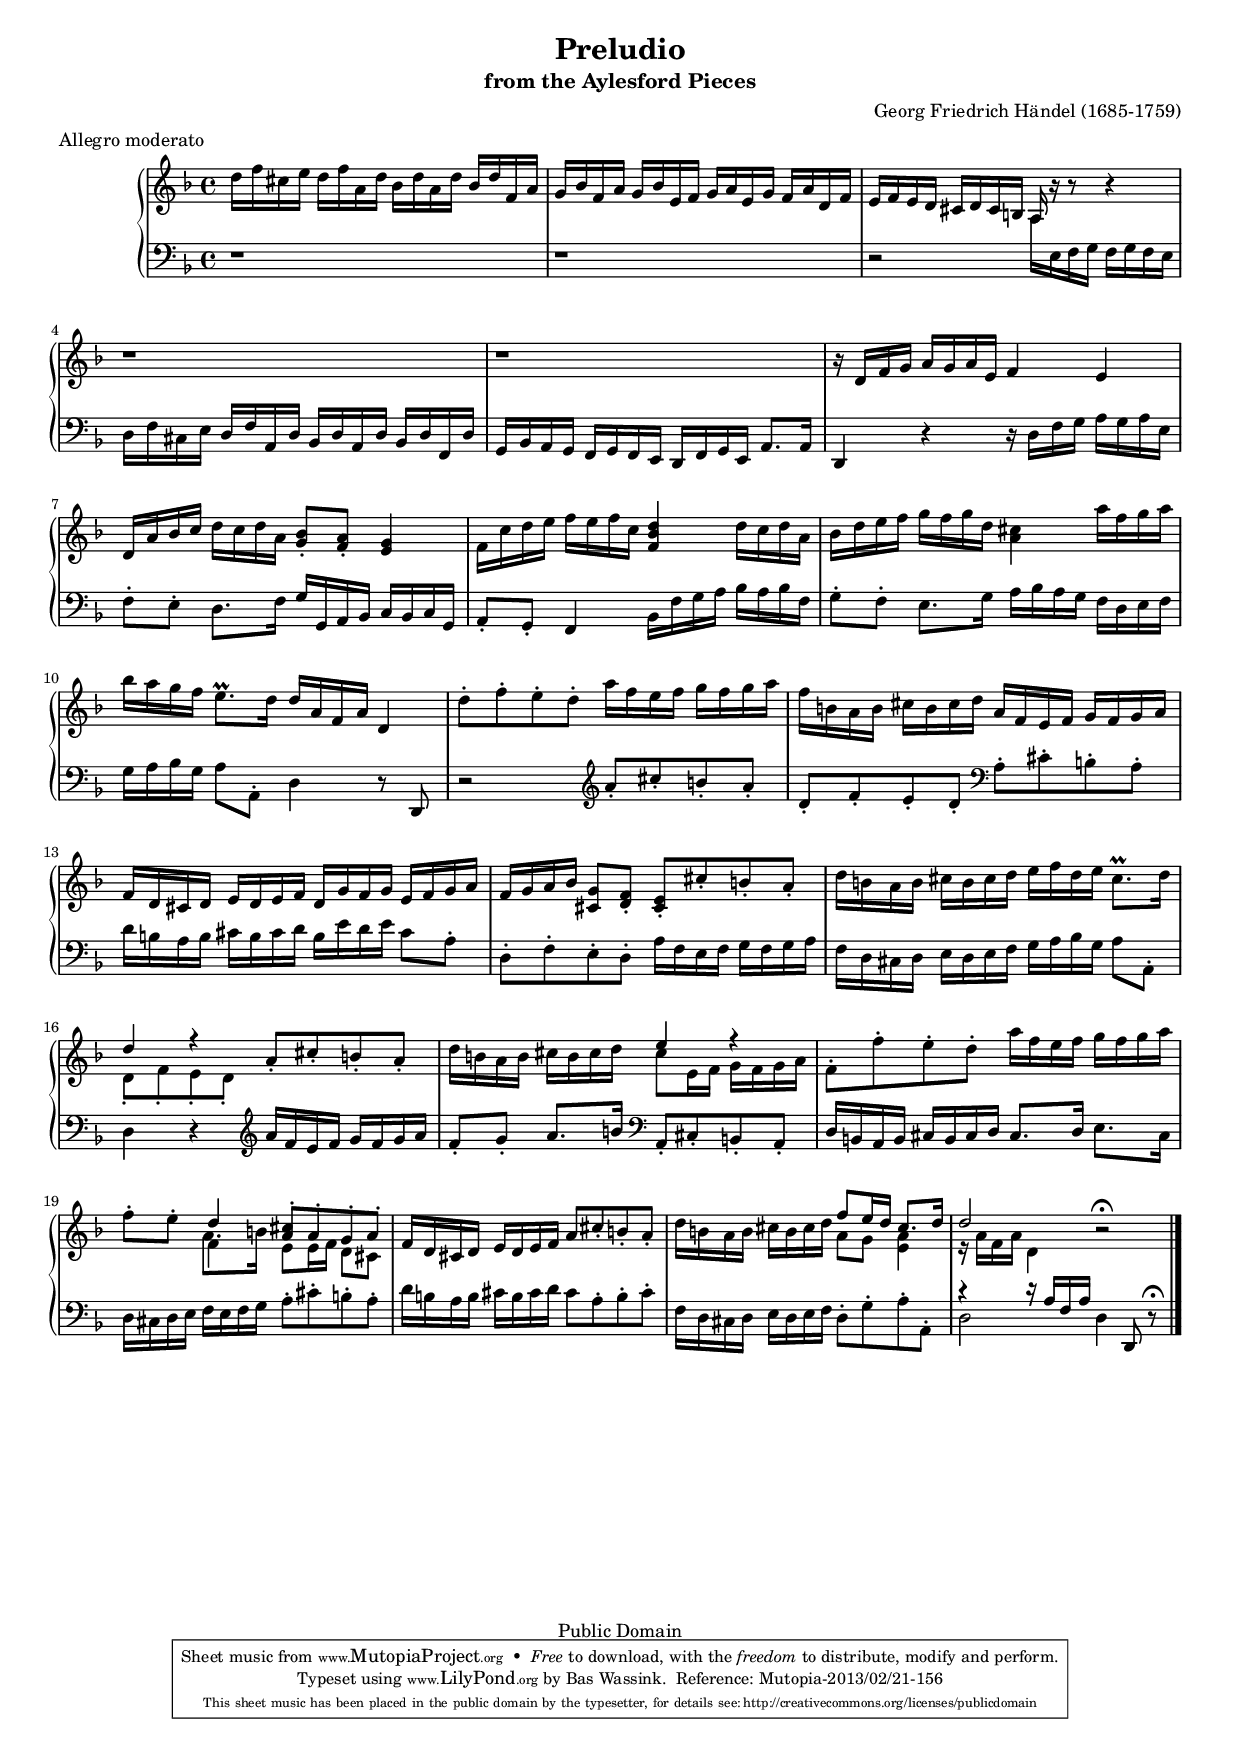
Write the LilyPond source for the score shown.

\version "2.16.1"
#(set-global-staff-size 16)
\header {
  title             = "Preludio"
  subtitle          = "from the Aylesford Pieces"
  composer          = "Georg Friedrich Händel (1685-1759)"
  meter             = "Allegro moderato"
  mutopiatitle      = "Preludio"
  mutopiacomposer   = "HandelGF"
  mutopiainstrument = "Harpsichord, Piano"
  date              = "18th Century"
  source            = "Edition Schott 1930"
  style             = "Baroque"
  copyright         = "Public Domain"
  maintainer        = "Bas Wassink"
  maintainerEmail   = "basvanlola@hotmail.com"

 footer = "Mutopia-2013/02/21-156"
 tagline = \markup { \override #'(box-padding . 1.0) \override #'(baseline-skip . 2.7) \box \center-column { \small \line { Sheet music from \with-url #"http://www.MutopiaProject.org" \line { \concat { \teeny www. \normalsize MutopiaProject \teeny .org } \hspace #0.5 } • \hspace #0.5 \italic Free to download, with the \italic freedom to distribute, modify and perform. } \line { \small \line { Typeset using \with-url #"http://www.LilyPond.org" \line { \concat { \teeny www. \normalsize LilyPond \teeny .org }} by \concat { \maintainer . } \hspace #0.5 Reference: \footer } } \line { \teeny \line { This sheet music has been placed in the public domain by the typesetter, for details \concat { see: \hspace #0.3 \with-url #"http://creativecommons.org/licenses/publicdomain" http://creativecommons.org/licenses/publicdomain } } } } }
}

Global =  {\key d\minor \time 4/4}


MDI =  \relative c'' {
  d16 f cis e d f a, d bes d a d bes d f, a
  g bes f a g bes e, f g a e g f a d, f
  e f e d cis d cis b a r r8 r4
  r1
  
  r
  r16 d f g a g a e f4 e
  d16 a' bes c d c d a <g bes>8-. <f a>-. <e g>4
  f16 c' d e f e f c <f, bes d>4 d'16 c d a
  
  bes d e f g f g d <a cis>4 a'16 f g a
  bes a g f e8.\prall d16 d a f a d,4
  d'8-. f-. e-. d-. a'16 f e f g f g a
  f b, a b cis b cis d a f e f g f g a
  
  f d cis d e d e f d g f g e f g a
  f g a bes <cis, g'>8 <d f>-. <cis e>-. cis'-. b-. a-.
  d16 b a b cis b cis d e f d e cis8.\prall d16
  <<{d4 r} \\ {d,8-. f-. e-. d-.}>> a'8-. cis-. b-. a-.
  
  d16 b a b cis b cis d <<{e4 r} \\ {cis8 e,16 f g f g a}>> |
  f8-. f'-. e-. d-. a'16 f e f g f g a |
  f8-. e-. <<{d4 <a cis>8-. a-. g-. a-.} \\ {f4 e8 e16 f d8 cis} \\ \\ {a'8. b16}>> |
  f16 d cis d e d e f a8 cis-. b-. a-. |
  
  d16 b a b cis b cis d 
  <<{
    f8 e16 d cis8. d16 |
    d2
  } \\ {
    a8 g <e a>4 |
    r16 a f a d,4
  }>>
  r2\fermata |
  \bar "|."
  }
  
MSI =  \relative c' {
  r1
  r
  r2 \change Staff = "up" \voiceTwo a16 \change Staff = "down" \oneVoice e f g f g f e
  d f cis e d f a, d bes d a d bes d f, d'
  
  g, bes a g f g f e d f g e a8. a16
  d,4 r r16 d' f g a g a e
  f8-. e-. d8. f16 g g, a bes c bes c g
  a8-. g-. f4 bes16 f' g a bes a bes f
  
  g8-. f-. e8. g16 a bes a g f d e f
  g a bes g a8 a,-. d4 r8 d,
  r2 \clef violin a'''8-. cis-. b-. a-.
  d,-. f-. e-. d-. \clef bass a-. cis-. b-. a-.
  
  d16 b a b cis b cis d b e d e cis8 a-.
  d,-. f-. e-. d-. a'16 f e f g f g a
  f d cis d e d e f g a bes g a8 a,-.
  d4 r \clef violin a''16 f e f g f g a
  
  f8-. g-. a8. b16 \clef bass a,,8-. cis-. b-. a-.
  d16 b a b cis b cis d cis8. d16 e8. cis16
  d16 cis d e f e f g a8-. cis-. b-. a-.
  d16 b a b cis b cis d cis8 a-. b-. cis-.
  
  f,16 d cis d e d e f d8-. g-. a-. a,-.
  <<{r4 r16 a' f a} \\ d,2>> d4 d,8 r\fermata |
  }

\score { {
  \new PianoStaff <<
    \set PianoStaff.midiInstrument = "harpsichord"
    \new Staff = "up" <<
      \Global \clef treble \MDI
    >>
    \new Staff = "down" <<
      \Global \clef bass \MSI
    >>
  >>
}

  \midi {
    \tempo 4 = 104
    }


\layout {}
}
